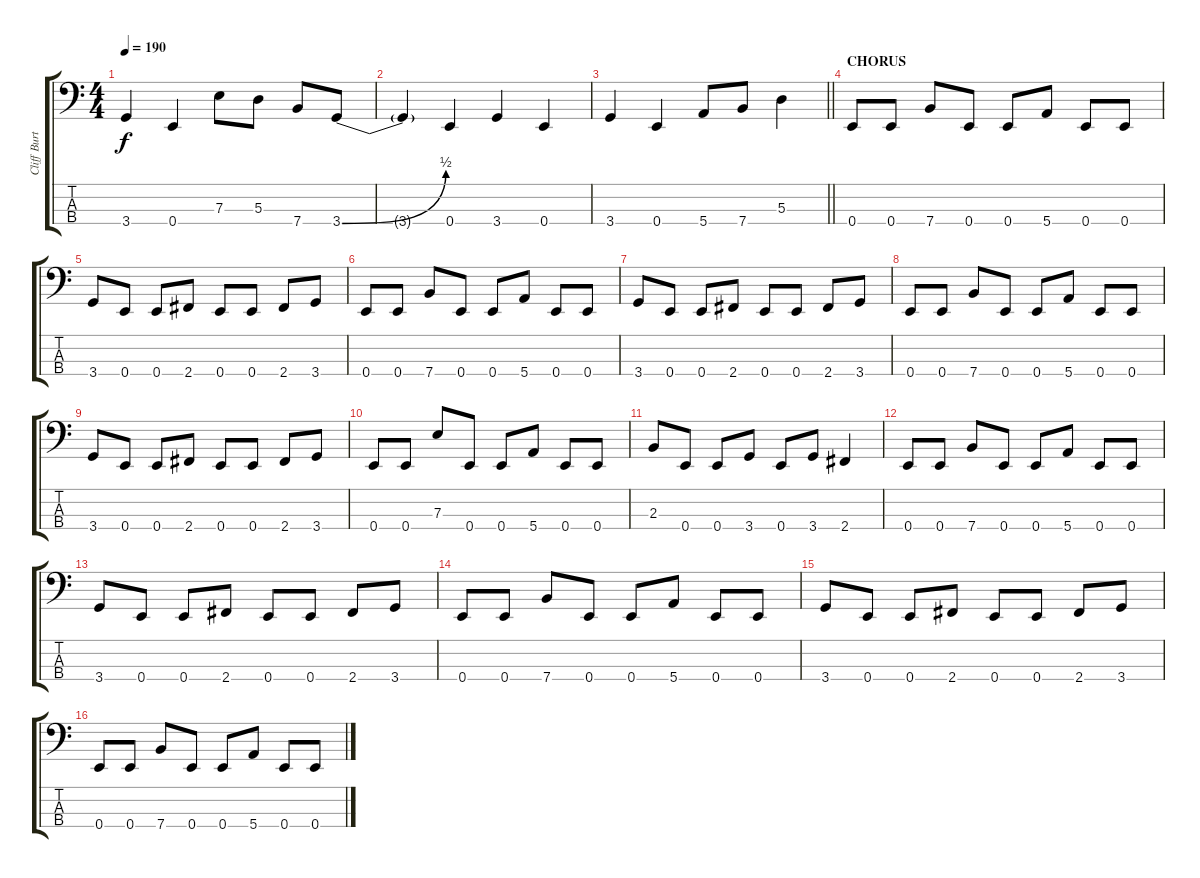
\track ("Cliff Burton - bass guitar" "Cliff Burt") {instrument electricbassfinger}
\staff {score tabs}
\tuning (G2 D2 A1 E1) {hide}
\ts (4 4)
\tempo 190
\clef f4
\ks c
3.4.4{dy f} 0.4.4 7.3.8 5.3.8 7.4.8 3.4{be (bend 0 0 60 2)}.8 |
3.4{t}.4 0.4.4 3.4.4 0.4.4 |
\barLineRight lightlight
3.4.4 0.4.4 5.4.8 7.4.8 5.3.4 |
\section ("" "CHORUS")
0.4.8 0.4.8 7.4.8 0.4.8 0.4.8 5.4.8 0.4.8 0.4.8 |
3.4.8 0.4.8 0.4.8 2.4.8 0.4.8 0.4.8 2.4.8 3.4.8 |
0.4.8 0.4.8 7.4.8 0.4.8 0.4.8 5.4.8 0.4.8 0.4.8 |
3.4.8 0.4.8 0.4.8 2.4.8 0.4.8 0.4.8 2.4.8 3.4.8 |
0.4.8 0.4.8 7.4.8 0.4.8 0.4.8 5.4.8 0.4.8 0.4.8 |
3.4.8 0.4.8 0.4.8 2.4.8 0.4.8 0.4.8 2.4.8 3.4.8 |
0.4.8 0.4.8 7.3.8 0.4.8 0.4.8 5.4.8 0.4.8 0.4.8 |
2.3.8 0.4.8 0.4.8 3.4.8 0.4.8 3.4.8 2.4.4 |
0.4.8 0.4.8 7.4.8 0.4.8 0.4.8 5.4.8 0.4.8 0.4.8 |
3.4.8 0.4.8 0.4.8 2.4.8 0.4.8 0.4.8 2.4.8 3.4.8 |
0.4.8 0.4.8 7.4.8 0.4.8 0.4.8 5.4.8 0.4.8 0.4.8 |
3.4.8 0.4.8 0.4.8 2.4.8 0.4.8 0.4.8 2.4.8 3.4.8 |
0.4.8 0.4.8 7.4.8 0.4.8 0.4.8 5.4.8 0.4.8 0.4.8
